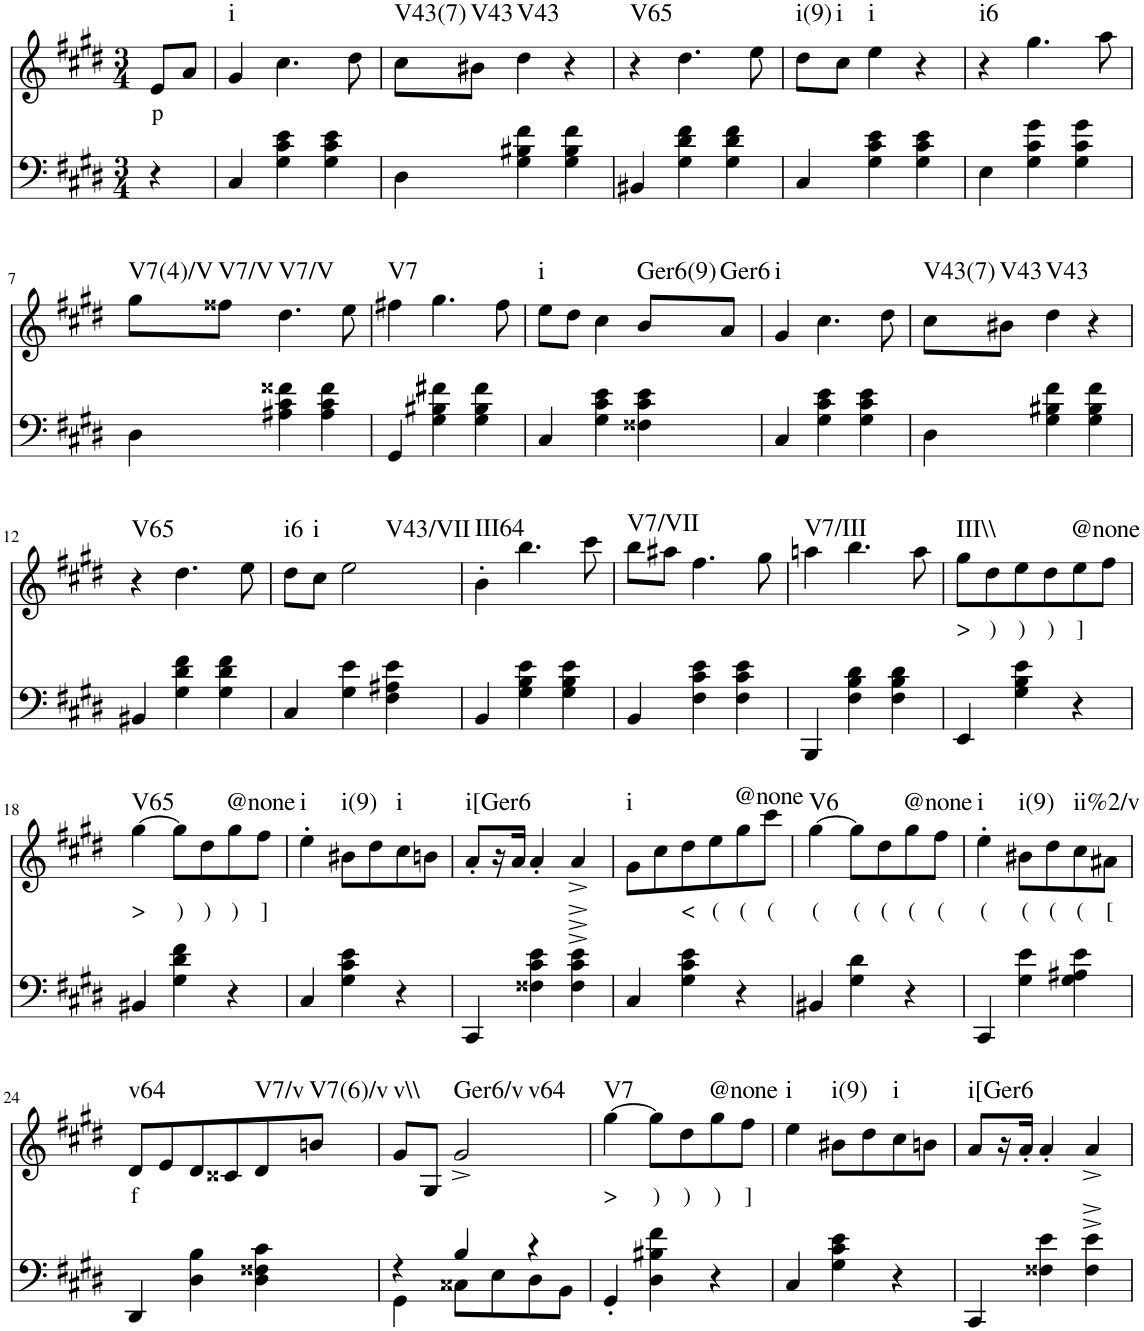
**kern	**kern	**text	**harte
*part2	*part1	*part1	*part1
*staff2	*staff1	*staff1	*
*I"Piano	*I"Piano	*	*
*I'Pno	*I'Pno	*	*
*clefF4	*clefG2	*	*
*k[f#c#g#d#]	*k[f#c#g#d#]	*	*
*c#:	*c#:	*	*
*M3/4	*M3/4	*	*
=1	=1	=1	=1
!	!	!LO:LY:b	!
4r	8e/L	p	.
.	8a/J	.	.
=2	=2	=2	=2
!	!	!	!LO:H:kt=i
4C#/	4g#/	.	N
4G#\ 4c#\ 4e\	4.cc#\	.	.
4G#\ 4c#\ 4e\	.	.	.
.	8dd#\	.	.
=3	=3	=3	=3
!	!	!	!LO:H:kt=V43(7)
4D#\	8cc#\L	.	N
!	!	!	!LO:H:kt=V43
.	8b#X\J	.	N
!	!	!	!LO:H:kt=V43
4G#\ 4B#X\ 4f#\	4dd#\	.	N
4G#\ 4B#\ 4f#\	4r	.	.
=4	=4	=4	=4
!	!	!	!LO:H:kt=V65
4BB#X/	4r	.	N
4G#\ 4d#\ 4f#\	4.dd#\	.	.
4G#\ 4d#\ 4f#\	.	.	.
.	8ee\	.	.
=5	=5	=5	=5
!	!	!	!LO:H:kt=i(9)
4C#/	8dd#\L	.	N
!	!	!	!LO:H:kt=i
.	8cc#\J	.	N
!	!	!	!LO:H:kt=i
4G#\ 4c#\ 4e\	4ee\	.	N
4G#\ 4c#\ 4e\	4r	.	.
=6	=6	=6	=6
!	!	!	!LO:H:kt=i6
4E\	4r	.	N
4G#\ 4c#\ 4g#\	4.gg#\	.	.
4G#\ 4c#\ 4g#\	.	.	.
.	8aa\	.	.
!!LO:LB:g=z
=7	=7	=7	=7
!	!	!	!LO:H:kt=V7(4)/V
4D#\	8gg#\L	.	N
!	!	!	!LO:H:kt=V7/V
.	8ff##X\J	.	N
!	!	!	!LO:H:kt=V7/V
4A#X\ 4c#\ 4f##X\	4.dd#\	.	N
4A#\ 4c#\ 4f##\	.	.	.
.	8ee\	.	.
=8	=8	=8	=8
!	!	!	!LO:H:kt=V7
4GG#/	4ff#X\	.	N
4G#\ 4B#X\ 4f#X\	4.gg#\	.	.
4G#\ 4B#\ 4f#\	.	.	.
.	8ff#\	.	.
=9	=9	=9	=9
!	!	!	!LO:H:kt=i
4C#/	8ee\L	.	N
.	8dd#\J	.	.
4G#\ 4c#\ 4e\	4cc#\	.	.
!	!	!	!LO:H:kt=Ger6(9)
4F##X\ 4c#\ 4e\	8b/L	.	N
!	!	!	!LO:H:kt=Ger6
.	8a/J	.	N
=10	=10	=10	=10
!	!	!	!LO:H:kt=i
4C#/	4g#/	.	N
4G#\ 4c#\ 4e\	4.cc#\	.	.
4G#\ 4c#\ 4e\	.	.	.
.	8dd#\	.	.
=11	=11	=11	=11
!	!	!	!LO:H:kt=V43(7)
4D#\	8cc#\L	.	N
!	!	!	!LO:H:kt=V43
.	8b#X\J	.	N
!	!	!	!LO:H:kt=V43
4G#\ 4B#X\ 4f#\	4dd#\	.	N
4G#\ 4B#\ 4f#\	4r	.	.
!!LO:LB:g=z
=12	=12	=12	=12
!	!	!	!LO:H:kt=V65
4BB#X/	4r	.	N
4G#\ 4d#\ 4f#\	4.dd#\	.	.
4G#\ 4d#\ 4f#\	.	.	.
.	8ee\	.	.
=13	=13	=13	=13
!	!	!	!LO:H:kt=i6
4C#/	8dd#\L	.	N
!	!	!	!LO:H:kt=i
.	8cc#\J	.	N
!	!	!	!LO:H:kt=V43/VII
4G#\ 4e\	2ee\	.	N
4F#\ 4A#X\ 4e\	.	.	.
=14	=14	=14	=14
!	!	!	!LO:H:kt=III64
4BB/	4b'\	.	N
4G#\ 4B\ 4e\	4.bb\	.	.
4G#\ 4B\ 4e\	.	.	.
.	8ccc#\	.	.
=15	=15	=15	=15
!	!	!	!LO:H:kt=V7/VII
4BB/	8bb\L	.	N
.	8aa#X\J	.	.
4F#\ 4c#\ 4e\	4.ff#\	.	.
4F#\ 4c#\ 4e\	.	.	.
.	8gg#\	.	.
=16	=16	=16	=16
!	!	!	!LO:H:kt=V7/III
4BBB/	4aan\	.	N
4F#\ 4B\ 4d#\	4.bb\	.	.
4F#\ 4B\ 4d#\	.	.	.
.	8aa\	.	.
=17	=17	=17	=17
!	!	!LO:LY:b	!LO:H:kt=III\\
4EE/	8gg#\L	>	N
!	!	!LO:LY:b	!
.	8dd#\	)	.
!	!	!LO:LY:b	!
4G#\ 4B\ 4e\	8ee\	)	.
!	!	!LO:LY:b	!
.	8dd#\	)	.
!	!	!LO:LY:b	!LO:H:kt=@none
4r	8ee\	]	N
.	8ff#\J	.	.
!!LO:LB:g=z
=18	=18	=18	=18
!	!	!LO:LY:b	!LO:H:kt=V65
4BB#X/	[4gg#\	>	N
!	!	!LO:LY:b	!
4G#\ 4d#\ 4f#\	8gg#\L]	)	.
!	!	!LO:LY:b	!
.	8dd#\	)	.
!	!	!LO:LY:b	!LO:H:kt=@none
4r	8gg#\	)	N
!	!	!LO:LY:b	!
.	8ff#\J	]	.
=19	=19	=19	=19
!	!	!	!LO:H:kt=i
4C#/	4ee'\	.	N
!	!	!	!LO:H:kt=i(9)
4G#\ 4c#\ 4e\	8b#X\L	.	N
.	8dd#\	.	.
!	!	!	!LO:H:kt=i
4r	8cc#\	.	N
.	8bn\J	.	.
=20	=20	=20	=20
!	!	!	!LO:H:kt=i[Ger6
4CC#/	8a'/L	.	N
.	16r	.	.
.	16a/JJ	.	.
4F##X\ 4c#\ 4e\	4a'/	.	.
4F##\^ 4c#\^ 4e\^	4a^/	.	.
=21	=21	=21	=21
!	!	!	!LO:H:kt=i
4C#/	8g#\L	.	N
.	8cc#\	.	.
!	!	!LO:LY:b	!
4G#\ 4c#\ 4e\	8dd#\	<	.
!	!	!LO:LY:b	!
.	8ee\	(	.
!	!	!LO:LY:b	!LO:H:kt=@none
4r	8gg#\	(	N
!	!	!LO:LY:b	!
.	8ccc#\J	(	.
=22	=22	=22	=22
!	!	!LO:LY:b	!LO:H:kt=V6
4BB#X/	[4gg#\	(	N
!	!	!LO:LY:b	!
4G#\ 4d#\	8gg#\L]	(	.
!	!	!LO:LY:b	!
.	8dd#\	(	.
!	!	!LO:LY:b	!LO:H:kt=@none
4r	8gg#\	(	N
!	!	!LO:LY:b	!
.	8ff#\J	(	.
=23	=23	=23	=23
!	!	!LO:LY:b	!LO:H:kt=i
4CC#/	4ee'\	(	N
!	!	!LO:LY:b	!LO:H:kt=i(9)
4G#\ 4e\	8b#X\L	(	N
!	!	!LO:LY:b	!
.	8dd#\	(	.
!	!	!LO:LY:b	!LO:H:kt=ii%2/v
4G#\ 4A#X\ 4e\	8cc#\	(	N
!	!	!LO:LY:b	!
.	8a#X\J	[	.
!!LO:LB:g=z
=24	=24	=24	=24
!	!	!LO:LY:b	!LO:H:kt=v64
4DD#/	8d#/L	f	N
.	8e/	.	.
4D#\ 4B\	8d#/	.	.
.	8c##X/	.	.
!	!	!	!LO:H:kt=V7/v
4D#\ 4F##X\ 4c#\	8d#/	.	N
!	!	!	!LO:H:kt=V7(6)/v
.	8bn/J	.	N
=25	=25	=25	=25
*^	*	*	*
!	!	!	!	!LO:H:kt=v\\
4r	4GG#\	8g#/L	.	N
.	.	8G#/J	.	.
!	!	!	!	!LO:H:n=1:kt=Ger6/v
!	!	!	!	!LO:H:n=2:kt=v64
4B/	8C##X\L	2g#^/	.	N N
.	8E\	.	.	.
4r	8D#\	.	.	.
.	8BB\J	.	.	.
=26	=26	=26	=26	=26
!	!	!	!LO:LY:b	!LO:H:kt=V7
*v	*v	*	*	*
4GG#'/	[4gg#\	>	N
!	!	!LO:LY:b	!
4D#\ 4B#X\ 4f#\	8gg#\L]	)	.
!	!	!LO:LY:b	!
.	8dd#\	)	.
!	!	!LO:LY:b	!LO:H:kt=@none
4r	8gg#\	)	N
!	!	!LO:LY:b	!
.	8ff#\J	]	.
=27	=27	=27	=27
!	!	!	!LO:H:kt=i
4C#/	4ee\	.	N
!	!	!	!LO:H:kt=i(9)
4G#\ 4c#\ 4e\	8b#X\L	.	N
.	8dd#\	.	.
!	!	!	!LO:H:kt=i
4r	8cc#\	.	N
.	8bn\J	.	.
=28	=28	=28	=28
!	!	!	!LO:H:kt=i[Ger6
4CC#/	8a/L	.	N
.	16r	.	.
.	16a'/JJ	.	.
4F##X\ 4e\	4a'/	.	.
4F##\^ 4e\^	4a^/	.	.
=	=	=	=
*-	*-	*-	*-
